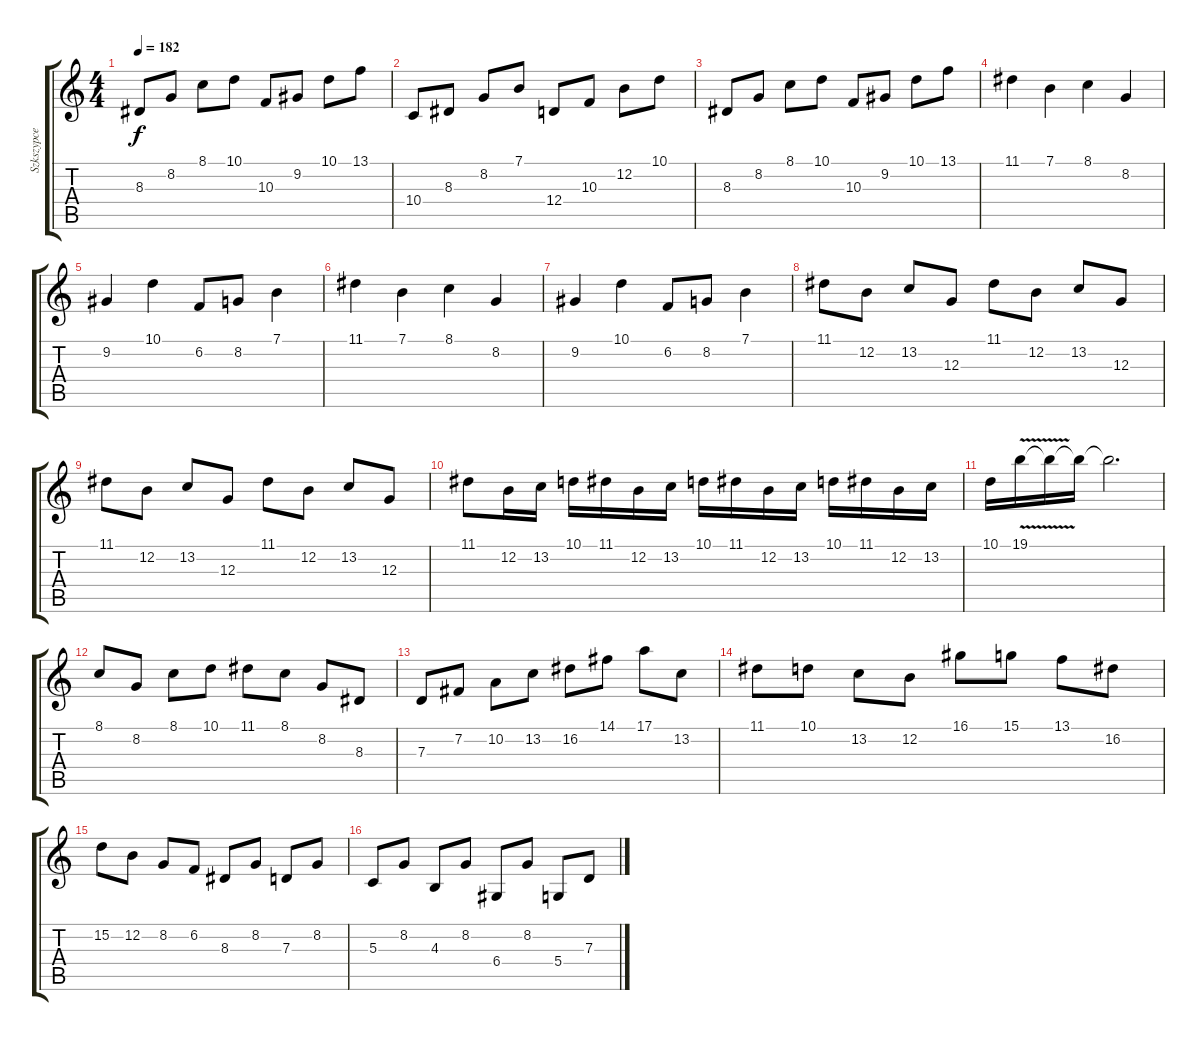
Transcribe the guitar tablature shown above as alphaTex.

\track ("Szkszypce" "Szkszypce") {instrument violin}
\staff {score tabs}
\tuning (E4 B3 G3 D3 A2 E2) {hide}
\ts (4 4)
\tempo 182
\clef g2
\ks c
8.3.8{dy f} 8.2.8 8.1.8 10.1.8 10.3.8 9.2.8 10.1.8 13.1.8 |
10.4.8 8.3.8 8.2.8 7.1.8 12.4.8 10.3.8 12.2.8 10.1.8 |
8.3.8 8.2.8 8.1.8 10.1.8 10.3.8 9.2.8 10.1.8 13.1.8 |
11.1.4 7.1.4 8.1.4 8.2.4 |
9.2.4 10.1.4 6.2.8 8.2.8 7.1.4 |
11.1.4 7.1.4 8.1.4 8.2.4 |
9.2.4 10.1.4 6.2.8 8.2.8 7.1.4 |
11.1.8 12.2.8 13.2.8 12.3.8 11.1.8 12.2.8 13.2.8 12.3.8 |
11.1.8 12.2.8 13.2.8 12.3.8 11.1.8 12.2.8 13.2.8 12.3.8 |
11.1.8 12.2.16 13.2.16 10.1.16 11.1.16 12.2.16 13.2.16 10.1.16 11.1.16 12.2.16 13.2.16 10.1.16 11.1.16 12.2.16 13.2.16 |
10.1.16 19.1{v}.16 19.1{t}.16 19.1{t}.16 19.1{t}.2{d} |
8.1.8 8.2.8 8.1.8 10.1.8 11.1.8 8.1.8 8.2.8 8.3.8 |
7.3.8 7.2.8 10.2.8 13.2.8 16.2.8 14.1.8 17.1.8 13.2.8 |
11.1.8 10.1.8 13.2.8 12.2.8 16.1.8 15.1.8 13.1.8 16.2.8 |
15.2.8 12.2.8 8.2.8 6.2.8 8.3.8 8.2.8 7.3.8 8.2.8 |
5.3.8 8.2.8 4.3.8 8.2.8 6.4.8 8.2.8 5.4.8 7.3.8
